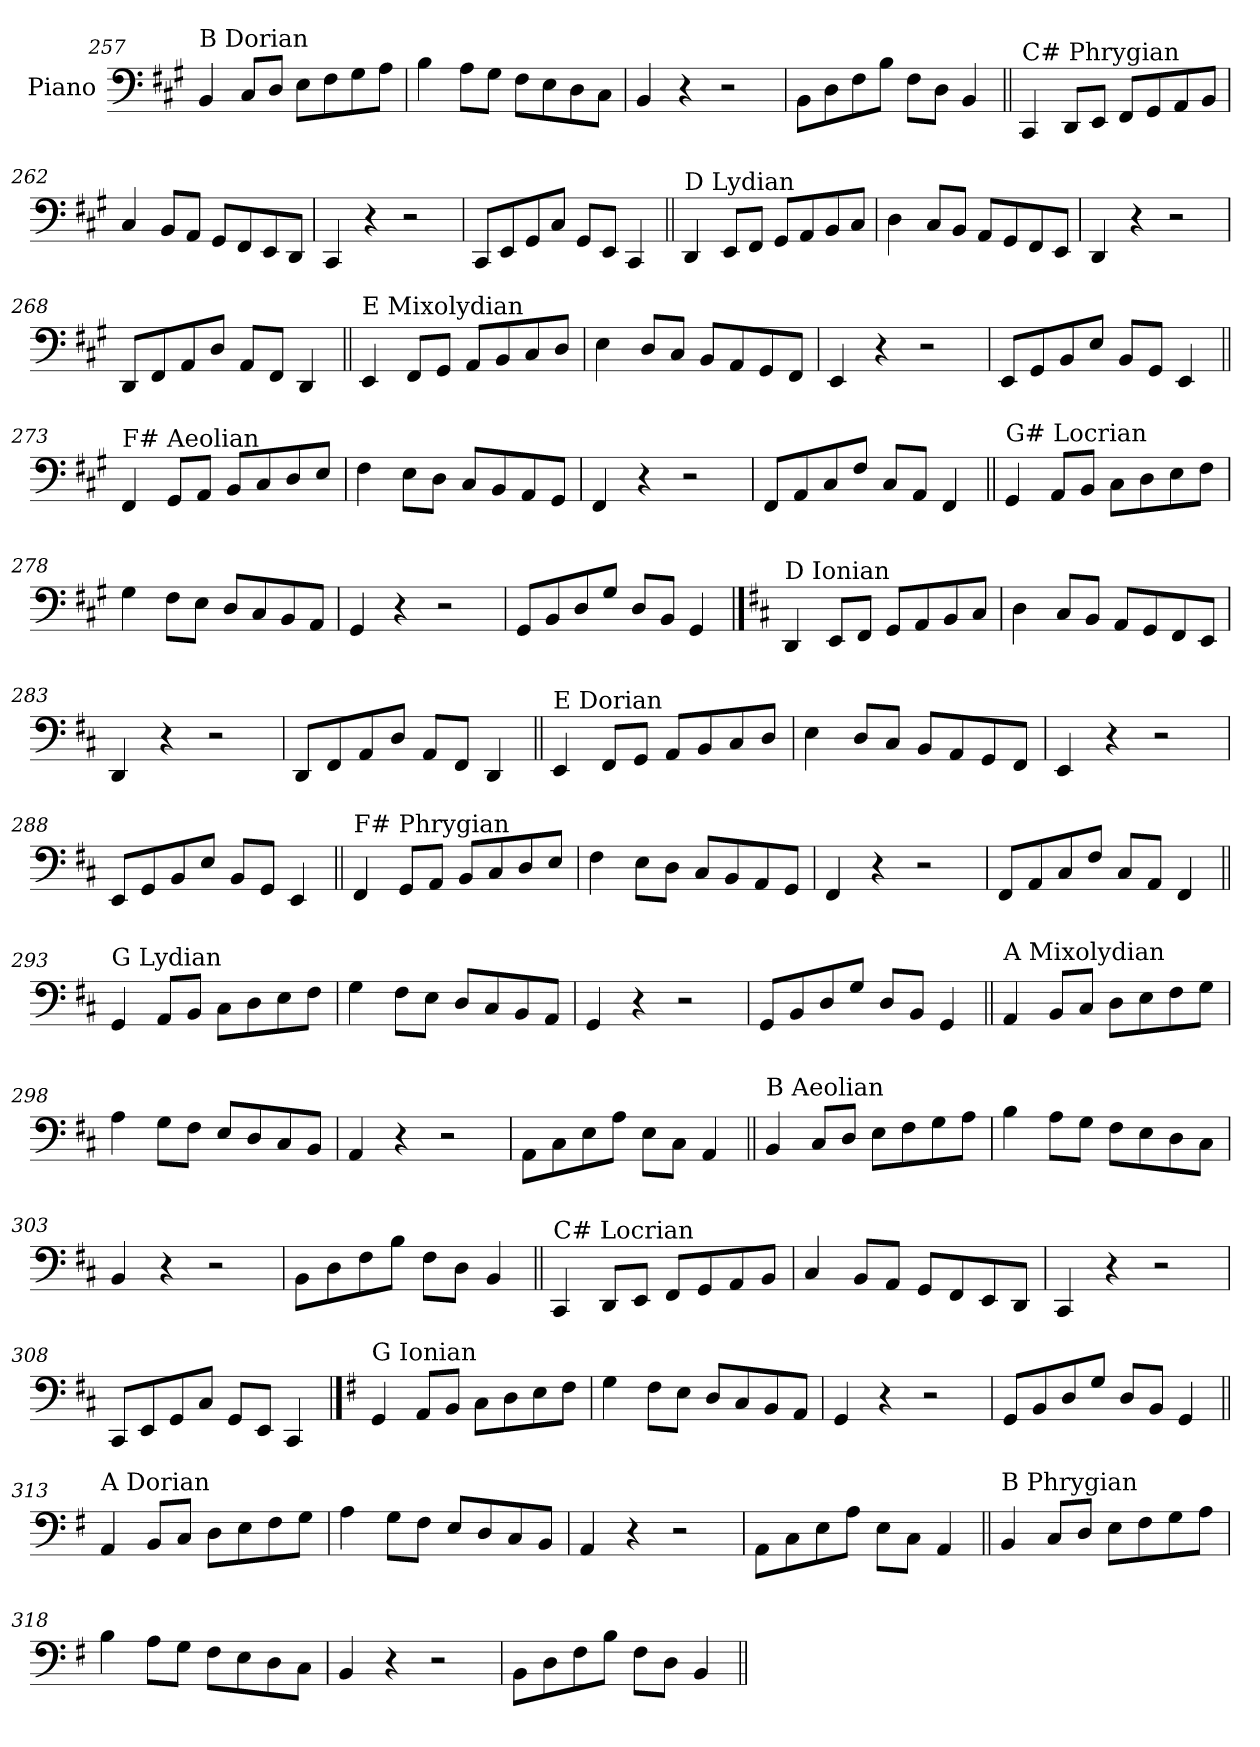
**kern
*part1
*staff1
*I"Piano
*I'Pno.
!!LO:LB:g=z
*clefF4
*k[f#c#g#]
=257
!LO:TX:a:t=B Dorian
4BB/
8C#/L
8D/J
8E\L
8F#\
8G#\
8A\J
=258
4B\
8A\L
8G#\J
8F#\L
8E\
8D\
8C#\J
=259
4BB/
4r
2r
=260
8BB\L
8D\
8F#\
8B\J
8F#\L
8D\J
4BB/
!!LO:LB:g=z
=261||
!LO:TX:a:t=C# Phrygian
4CC#/
8DD/L
8EE/J
8FF#/L
8GG#/
8AA/
8BB/J
=262
4C#/
8BB/L
8AA/J
8GG#/L
8FF#/
8EE/
8DD/J
=263
4CC#/
4r
2r
=264
8CC#/L
8EE/
8GG#/
8C#/J
8GG#/L
8EE/J
4CC#/
!!LO:LB:g=z
=265||
!LO:TX:a:t=D Lydian
4DD/
8EE/L
8FF#/J
8GG#/L
8AA/
8BB/
8C#/J
=266
4D\
8C#/L
8BB/J
8AA/L
8GG#/
8FF#/
8EE/J
=267
4DD/
4r
2r
=268
8DD/L
8FF#/
8AA/
8D/J
8AA/L
8FF#/J
4DD/
!!LO:LB:g=z
=269||
!LO:TX:a:t=E Mixolydian
4EE/
8FF#/L
8GG#/J
8AA/L
8BB/
8C#/
8D/J
=270
4E\
8D/L
8C#/J
8BB/L
8AA/
8GG#/
8FF#/J
=271
4EE/
4r
2r
=272
8EE/L
8GG#/
8BB/
8E/J
8BB/L
8GG#/J
4EE/
!!LO:LB:g=z
=273||
!LO:TX:a:t=F# Aeolian
4FF#/
8GG#/L
8AA/J
8BB/L
8C#/
8D/
8E/J
=274
4F#\
8E\L
8D\J
8C#/L
8BB/
8AA/
8GG#/J
=275
4FF#/
4r
2r
=276
8FF#/L
8AA/
8C#/
8F#/J
8C#/L
8AA/J
4FF#/
!!LO:LB:g=z
=277||
!LO:TX:a:t=G# Locrian
4GG#/
8AA/L
8BB/J
8C#\L
8D\
8E\
8F#\J
=278
4G#\
8F#\L
8E\J
8D/L
8C#/
8BB/
8AA/J
=279
4GG#/
4r
2r
=280
8GG#/L
8BB/
8D/
8G#/J
8D/L
8BB/J
4GG#/
!!LO:PB:g=z
==281
*k[f#c#]
!LO:TX:a:t=D Ionian
4DD/
8EE/L
8FF#/J
8GG/L
8AA/
8BB/
8C#/J
=282
4D\
8C#/L
8BB/J
8AA/L
8GG/
8FF#/
8EE/J
=283
4DD/
4r
2r
=284
8DD/L
8FF#/
8AA/
8D/J
8AA/L
8FF#/J
4DD/
!!LO:LB:g=z
=285||
!LO:TX:a:t=E Dorian
4EE/
8FF#/L
8GG/J
8AA/L
8BB/
8C#/
8D/J
=286
4E\
8D/L
8C#/J
8BB/L
8AA/
8GG/
8FF#/J
=287
4EE/
4r
2r
=288
8EE/L
8GG/
8BB/
8E/J
8BB/L
8GG/J
4EE/
!!LO:LB:g=z
=289||
!LO:TX:a:t=F# Phrygian
4FF#/
8GG/L
8AA/J
8BB/L
8C#/
8D/
8E/J
=290
4F#\
8E\L
8D\J
8C#/L
8BB/
8AA/
8GG/J
=291
4FF#/
4r
2r
=292
8FF#/L
8AA/
8C#/
8F#/J
8C#/L
8AA/J
4FF#/
!!LO:LB:g=z
=293||
!LO:TX:a:t=G Lydian
4GG/
8AA/L
8BB/J
8C#\L
8D\
8E\
8F#\J
=294
4G\
8F#\L
8E\J
8D/L
8C#/
8BB/
8AA/J
=295
4GG/
4r
2r
=296
8GG/L
8BB/
8D/
8G/J
8D/L
8BB/J
4GG/
!!LO:LB:g=z
=297||
!LO:TX:a:t=A Mixolydian
4AA/
8BB/L
8C#/J
8D\L
8E\
8F#\
8G\J
=298
4A\
8G\L
8F#\J
8E/L
8D/
8C#/
8BB/J
=299
4AA/
4r
2r
=300
8AA\L
8C#\
8E\
8A\J
8E\L
8C#\J
4AA/
!!LO:LB:g=z
=301||
!LO:TX:a:t=B Aeolian
4BB/
8C#/L
8D/J
8E\L
8F#\
8G\
8A\J
=302
4B\
8A\L
8G\J
8F#\L
8E\
8D\
8C#\J
=303
4BB/
4r
2r
=304
8BB\L
8D\
8F#\
8B\J
8F#\L
8D\J
4BB/
!!LO:LB:g=z
=305||
!LO:TX:a:t=C# Locrian
4CC#/
8DD/L
8EE/J
8FF#/L
8GG/
8AA/
8BB/J
=306
4C#/
8BB/L
8AA/J
8GG/L
8FF#/
8EE/
8DD/J
=307
4CC#/
4r
2r
=308
8CC#/L
8EE/
8GG/
8C#/J
8GG/L
8EE/J
4CC#/
!!LO:PB:g=z
==309
*k[f#]
!LO:TX:a:t=G Ionian
4GG/
8AA/L
8BB/J
8C\L
8D\
8E\
8F#\J
=310
4G\
8F#\L
8E\J
8D/L
8C/
8BB/
8AA/J
=311
4GG/
4r
2r
=312
8GG/L
8BB/
8D/
8G/J
8D/L
8BB/J
4GG/
!!LO:LB:g=z
=313||
!LO:TX:a:t=A Dorian
4AA/
8BB/L
8C/J
8D\L
8E\
8F#\
8G\J
=314
4A\
8G\L
8F#\J
8E/L
8D/
8C/
8BB/J
=315
4AA/
4r
2r
=316
8AA\L
8C\
8E\
8A\J
8E\L
8C\J
4AA/
!!LO:LB:g=z
=317||
!LO:TX:a:t=B Phrygian
4BB/
8C/L
8D/J
8E\L
8F#\
8G\
8A\J
=318
4B\
8A\L
8G\J
8F#\L
8E\
8D\
8C\J
=319
4BB/
4r
2r
=320
8BB\L
8D\
8F#\
8B\J
8F#\L
8D\J
4BB/
=||
*-
